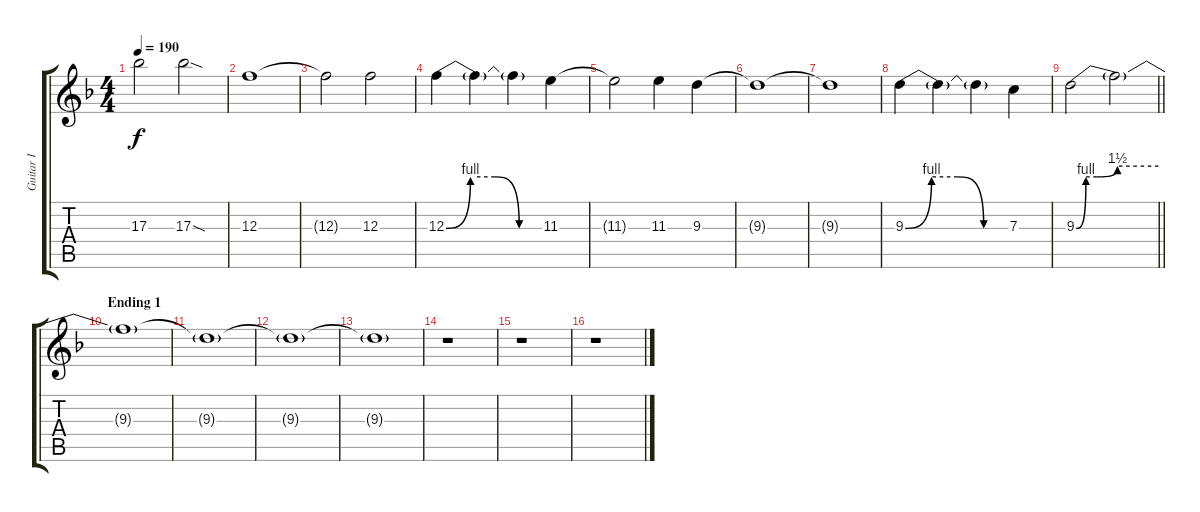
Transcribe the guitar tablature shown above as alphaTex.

\track ("Guitar I" "Guitar I") {instrument distortionguitar}
\staff {score tabs}
\tuning (D4 A3 F3 C3 G2 D2) {hide}
\ts (4 4)
\tempo 190
\clef g2
\ks dminor
17.3{t}.2{dy f} 17.3{sod}.2 |
12.3.1 |
12.3{t}.2 12.3.2 |
12.3{be (custom 0 0 15 4 30 4 45 0 60 0)}.4 12.3{t}.4 12.3{t}.4 11.3.4 |
11.3{t}.2 11.3.4 9.3.4 |
9.3{t}.1 |
9.3{t}.1 |
9.3{be (custom 0 0 15 4 30 4 45 0 60 0)}.4 9.3{t}.4 9.3{t}.4 7.3.4 |
\barLineRight lightlight
9.3{be (custom 0 0 7 4 15 4 30 6 60 6)}.2 9.3{t}.2 |
\section ("" "Ending 1")
9.3{t}.1 |
9.3{t}.1 |
9.3{t}.1 |
9.3{t}.1 |
r.1 |
r.1 |
r.1
